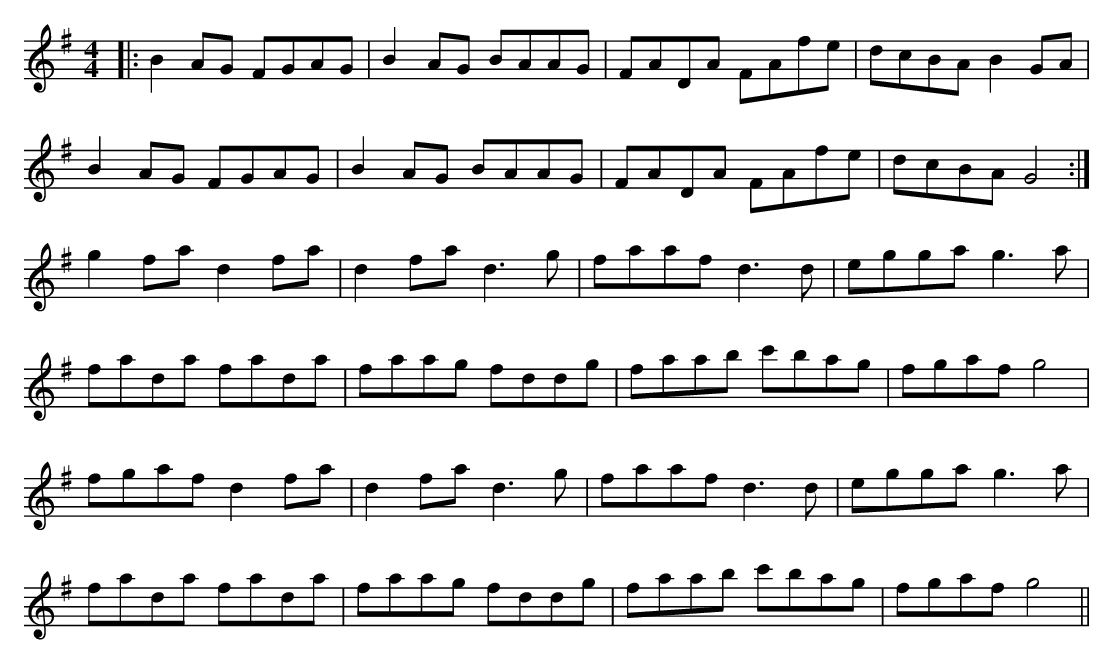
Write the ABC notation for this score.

X:1
M:4/4
K:G
|:B2AG FGAG|B2AG BAAG|FADA FAfe|dcBA B2GA|
B2AG FGAG|B2AG BAAG|FADA FAfe|dcBA G4:|
g2fa d2fa|d2fa d3g|faaf d3d|egga g3a|
fada fada|faag fddg|faab c'bag|fgaf g4|
fgaf d2fa|d2fa d3g|faaf d3d|egga g3a|
fada fada|faag fddg|faab c'bag|fgaf g4||
